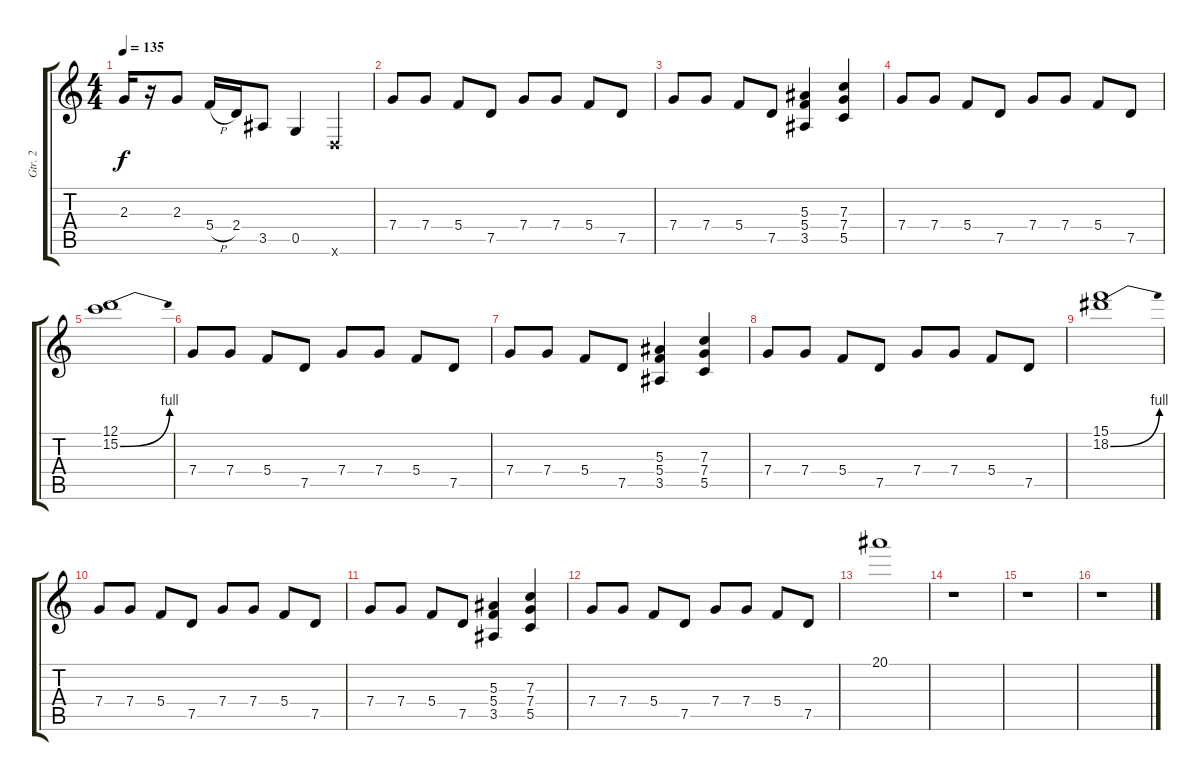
\track ("Gtr. 2" "Gtr. 2") {instrument distortionguitar}
\staff {score tabs}
\tuning (D4 A3 F3 C3 G2 D2) {hide}
\ts (4 4)
\tempo 135
\clef g2
\ks c
2.3.16{dy f} r.16 2.3.8 5.4{h}.16 2.4.16 3.5.8 0.5.4 0.6{x}.4 |
7.4.8 7.4.8 5.4.8 7.5.8 7.4.8 7.4.8 5.4.8 7.5.8 |
7.4.8 7.4.8 5.4.8 7.5.8 (5.3 5.4 3.5).4 (7.3 7.4 5.5).4 |
7.4.8 7.4.8 5.4.8 7.5.8 7.4.8 7.4.8 5.4.8 7.5.8 |
(12.1 15.2{be (bend 0 0 60 4)}).1 |
7.4.8 7.4.8 5.4.8 7.5.8 7.4.8 7.4.8 5.4.8 7.5.8 |
7.4.8 7.4.8 5.4.8 7.5.8 (5.3 5.4 3.5).4 (7.3 7.4 5.5).4 |
7.4.8 7.4.8 5.4.8 7.5.8 7.4.8 7.4.8 5.4.8 7.5.8 |
(15.1 18.2{be (bend 0 0 60 4)}).1 |
7.4.8 7.4.8 5.4.8 7.5.8 7.4.8 7.4.8 5.4.8 7.5.8 |
7.4.8 7.4.8 5.4.8 7.5.8 (5.3 5.4 3.5).4 (7.3 7.4 5.5).4 |
7.4.8 7.4.8 5.4.8 7.5.8 7.4.8 7.4.8 5.4.8 7.5.8 |
20.1.1 |
r.1 |
r.1 |
r.1
